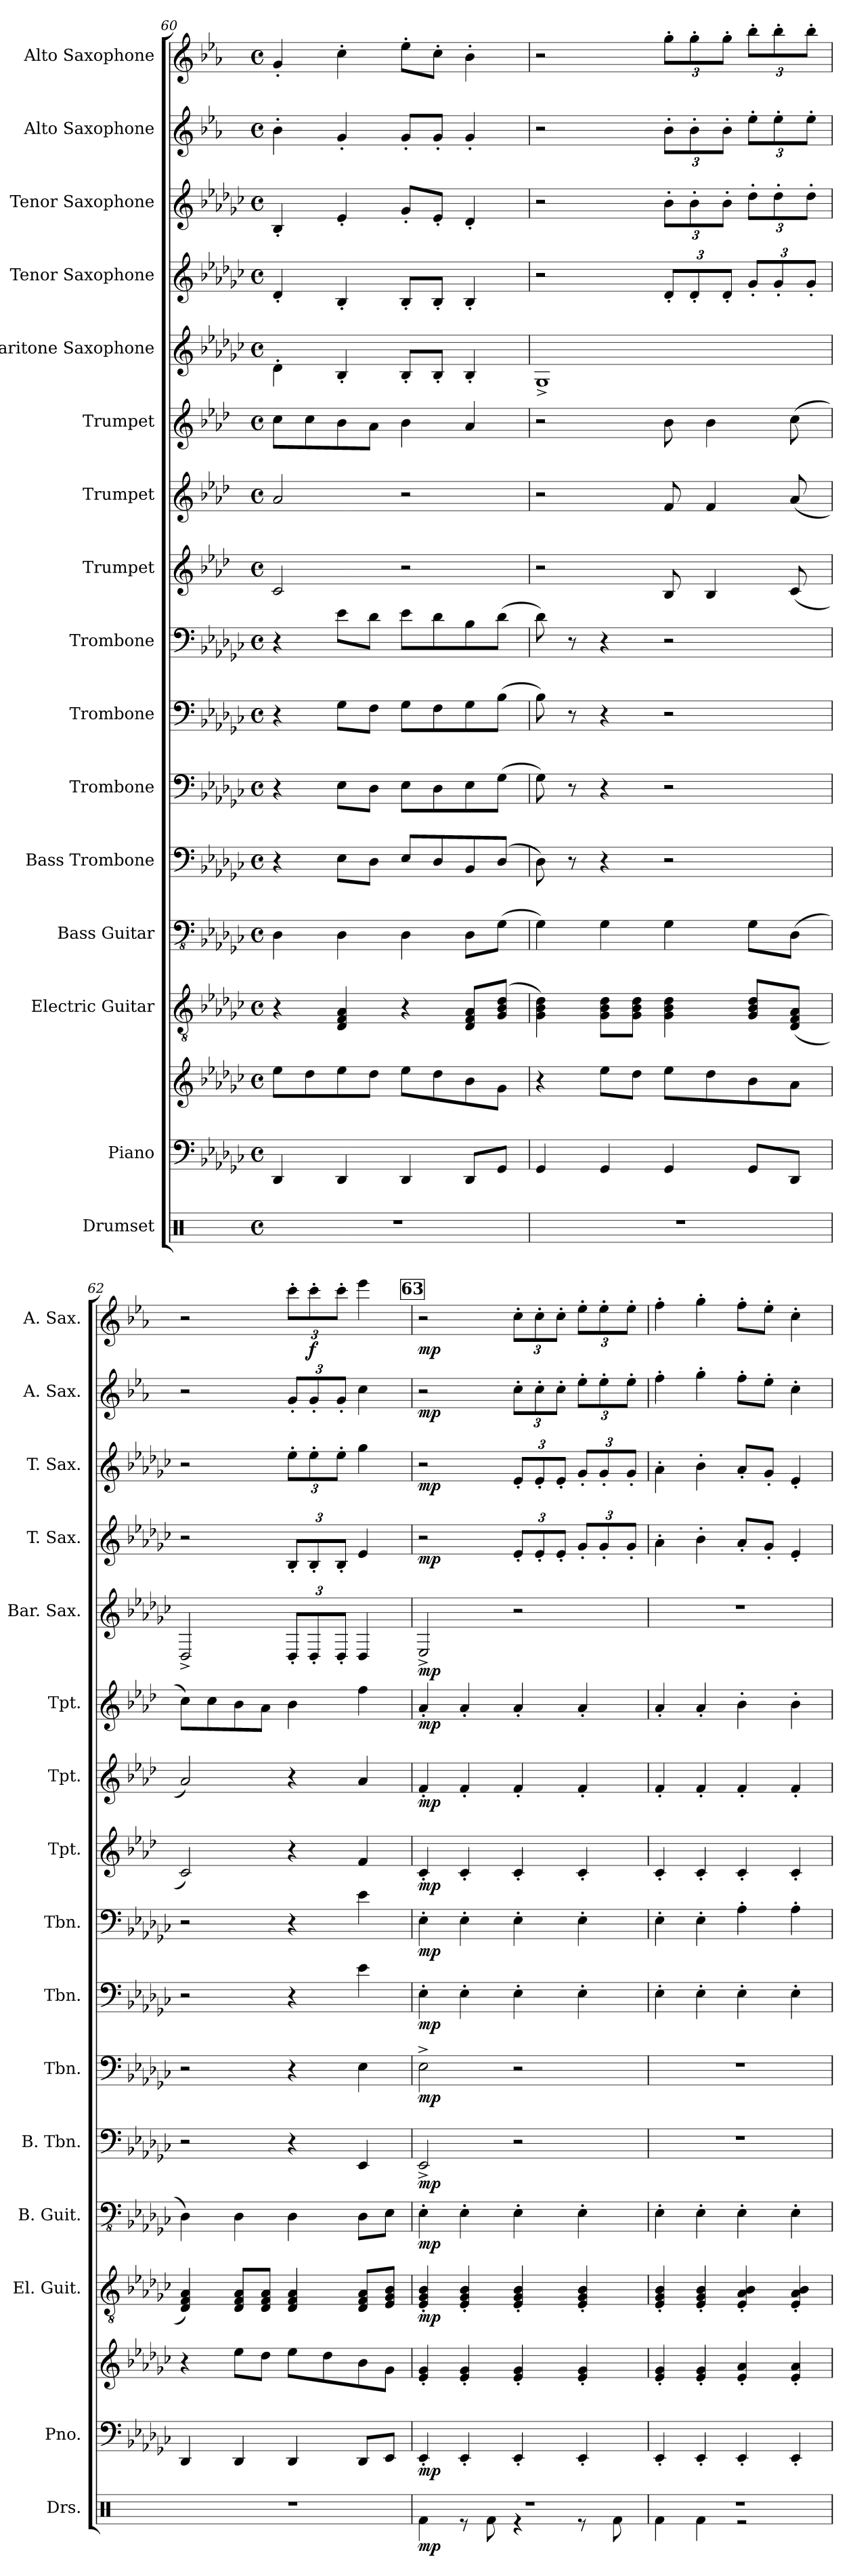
**kern	**dynam	**kern	**kern	**dynam	**kern	**dynam	**kern	**dynam	**kern	**dynam	**kern	**dynam	**kern	**dynam	**kern	**dynam	**kern	**dynam	**kern	**dynam	**kern	**dynam	**kern	**dynam	**kern	**dynam	**kern	**dynam	**kern	**dynam	**kern	**dynam
*part16	*part16	*part15	*part15	*part15	*part14	*part14	*part13	*part13	*part12	*part12	*part11	*part11	*part10	*part10	*part9	*part9	*part8	*part8	*part7	*part7	*part6	*part6	*part5	*part5	*part4	*part4	*part3	*part3	*part2	*part2	*part1	*part1
*staff17	*staff17	*staff16	*staff15	*staff15/16	*staff14	*staff14	*staff13	*staff13	*staff12	*staff12	*staff11	*staff11	*staff10	*staff10	*staff9	*staff9	*staff8	*staff8	*staff7	*staff7	*staff6	*staff6	*staff5	*staff5	*staff4	*staff4	*staff3	*staff3	*staff2	*staff2	*staff1	*staff1
*I"Drumset	*	*I"Piano	*	*	*I"Electric Guitar	*	*I"Bass Guitar	*	*I"Bass Trombone	*	*I"Trombone	*	*I"Trombone	*	*I"Trombone	*	*I"Trumpet	*	*I"Trumpet	*	*I"Trumpet	*	*I"Baritone Saxophone	*	*I"Tenor Saxophone	*	*I"Tenor Saxophone	*	*I"Alto Saxophone	*	*I"Alto Saxophone	*
*I'Drs.	*	*I'Pno.	*	*	*I'El. Guit.	*	*I'B. Guit.	*	*I'B. Tbn.	*	*I'Tbn.	*	*I'Tbn.	*	*I'Tbn.	*	*I'Tpt.	*	*I'Tpt.	*	*I'Tpt.	*	*I'Bar. Sax.	*	*I'T. Sax.	*	*I'T. Sax.	*	*I'A. Sax.	*	*I'A. Sax.	*
*clefX	*	*clefF4	*clefG2	*	*clefGv2	*	*clefFv4	*	*clefF4	*	*clefF4	*	*clefF4	*	*clefF4	*	*clefG2	*	*clefG2	*	*clefG2	*	*clefG2	*	*clefG2	*	*clefG2	*	*clefG2	*	*clefG2	*
*	*	*	*	*	*	*	*	*	*	*	*	*	*	*	*	*	*ITrd1c2	*	*ITrd1c2	*	*ITrd1c2	*	*ITrd12c21	*	*ITrd8c14	*	*ITrd8c14	*	*ITrd5c9	*	*ITrd5c9	*
*k[]	*	*k[b-e-a-d-g-c-]	*k[b-e-a-d-g-c-]	*	*k[b-e-a-d-g-c-]	*	*k[b-e-a-d-g-c-]	*	*k[b-e-a-d-g-c-]	*	*k[b-e-a-d-g-c-]	*	*k[b-e-a-d-g-c-]	*	*k[b-e-a-d-g-c-]	*	*k[b-e-a-d-g-c-]	*	*k[b-e-a-d-g-c-]	*	*k[b-e-a-d-g-c-]	*	*k[b-e-a-d-g-c-]	*	*k[b-e-a-d-g-c-]	*	*k[b-e-a-d-g-c-]	*	*k[b-e-a-d-g-c-]	*	*k[b-e-a-d-g-c-]	*
*M4/4	*	*M4/4	*M4/4	*	*M4/4	*	*M4/4	*	*M4/4	*	*M4/4	*	*M4/4	*	*M4/4	*	*M4/4	*	*M4/4	*	*M4/4	*	*M4/4	*	*M4/4	*	*M4/4	*	*M4/4	*	*M4/4	*
*met(c)	*	*met(c)	*met(c)	*	*met(c)	*	*met(c)	*	*met(c)	*	*met(c)	*	*met(c)	*	*met(c)	*	*met(c)	*	*met(c)	*	*met(c)	*	*met(c)	*	*met(c)	*	*met(c)	*	*met(c)	*	*met(c)	*
=60	=60	=60	=60	=60	=60	=60	=60	=60	=60	=60	=60	=60	=60	=60	=60	=60	=60	=60	=60	=60	=60	=60	=60	=60	=60	=60	=60	=60	=60	=60	=60	=60
1r	.	4DD-/	8ee-\L	.	4r	.	4DD-\	.	4r	.	4r	.	4r	.	4r	.	2B-/	.	2g-/	.	8b-\L	.	4D-'\	.	4D-'/	.	4BB-'/	.	4d-'\	.	4B-'/	.
.	.	.	8dd-\	.	.	.	.	.	.	.	.	.	.	.	.	.	.	.	.	.	8b-\	.	.	.	.	.	.	.	.	.	.	.
.	.	4DD-/	8ee-\	.	4D-/ 4F/ 4A-/	.	4DD-\	.	8E-\L	.	8E-\L	.	8G-\L	.	8e-\L	.	.	.	.	.	8a-\	.	4BB-'/	.	4BB-'/	.	4E-'/	.	4B-'/	.	4e-'\	.
.	.	.	8dd-\J	.	.	.	.	.	8D-\J	.	8D-\J	.	8F\J	.	8d-\J	.	.	.	.	.	8g-\J	.	.	.	.	.	.	.	.	.	.	.
.	.	4DD-/	8ee-\L	.	4r	.	4DD-\	.	8E-/L	.	8E-\L	.	8G-\L	.	8e-\L	.	2r	.	2r	.	4a-\	.	8BB-'/L	.	8BB-'/L	.	8G-'/L	.	8B-'/L	.	8g-'\L	.
.	.	.	8dd-\	.	.	.	.	.	8D-/	.	8D-\	.	8F\	.	8d-\	.	.	.	.	.	.	.	8BB-'/J	.	8BB-'/J	.	8E-'/J	.	8B-'/J	.	8e-'\J	.
.	.	8DD-/L	8b-\	.	8D-/ 8F/ 8A-/L	.	8DD-\L	.	8BB-/	.	8E-\	.	8G-\	.	8B-\	.	.	.	.	.	4g-/	.	4BB-'/	.	4BB-'/	.	4D-'/	.	4B-'/	.	4d-'\	.
.	.	8GG-/J	8g-\J	.	(8G-/ 8B-/ 8d-/J	.	(8GG-\J	.	(8D-/J	.	(8G-\J	.	(8B-\J	.	(8d-\J	.	.	.	.	.	.	.	.	.	.	.	.	.	.	.	.	.
!!LO:PB:g=z
=61	=61	=61	=61	=61	=61	=61	=61	=61	=61	=61	=61	=61	=61	=61	=61	=61	=61	=61	=61	=61	=61	=61	=61	=61	=61	=61	=61	=61	=61	=61	=61	=61
1r	.	4GG-/	4r	.	4G-\ 4B-\ 4d-\)	.	4GG-\)	.	8D-\)	.	8G-\)	.	8B-\)	.	8d-\)	.	2r	.	2r	.	2r	.	1GG-^	.	2r	.	2r	.	2r	.	2r	.
.	.	.	.	.	.	.	.	.	8r	.	8r	.	8r	.	8r	.	.	.	.	.	.	.	.	.	.	.	.	.	.	.	.	.
.	.	4GG-/	8ee-\L	.	8G-\ 8B-\ 8d-\L	.	4GG-\	.	4r	.	4r	.	4r	.	4r	.	.	.	.	.	.	.	.	.	.	.	.	.	.	.	.	.
.	.	.	8dd-\J	.	8G-\ 8B-\ 8d-\J	.	.	.	.	.	.	.	.	.	.	.	.	.	.	.	.	.	.	.	.	.	.	.	.	.	.	.
*	*	*	*	*	*	*	*	*	*	*	*	*	*	*	*	*	*	*	*	*	*	*	*	*	*Xbrackettup	*	*Xbrackettup	*	*Xbrackettup	*	*Xbrackettup	*
.	.	4GG-/	8ee-\L	.	4G-\ 4B-\ 4d-\	.	4GG-\	.	2r	.	2r	.	2r	.	2r	.	8A-/	.	8e-/	.	8a-\	.	.	.	12D-'/L	.	12B-'\L	.	12d-'\L	.	12b-'\L	.
.	.	.	.	.	.	.	.	.	.	.	.	.	.	.	.	.	.	.	.	.	.	.	.	.	12D-'/	.	12B-'\	.	12d-'\	.	12b-'\	.
.	.	.	8dd-\	.	.	.	.	.	.	.	.	.	.	.	.	.	4A-/	.	4e-/	.	4a-\	.	.	.	.	.	.	.	.	.	.	.
.	.	.	.	.	.	.	.	.	.	.	.	.	.	.	.	.	.	.	.	.	.	.	.	.	12D-'/J	.	12B-'\J	.	12d-'\J	.	12b-'\J	.
.	.	8GG-/L	8b-\	.	8G-/ 8B-/ 8d-/L	.	8GG-\L	.	.	.	.	.	.	.	.	.	.	.	.	.	.	.	.	.	12G-'/L	.	12d-'\L	.	12g-'\L	.	12dd-'\L	.
.	.	.	.	.	.	.	.	.	.	.	.	.	.	.	.	.	.	.	.	.	.	.	.	.	12G-'/	.	12d-'\	.	12g-'\	.	12dd-'\	.
.	.	8DD-/J	8a-\J	.	(8D-/ 8F/ 8A-/J	.	(8DD-\J	.	.	.	.	.	.	.	.	.	(8B-/	.	(8g-/	.	(8b-\	.	.	.	.	.	.	.	.	.	.	.
.	.	.	.	.	.	.	.	.	.	.	.	.	.	.	.	.	.	.	.	.	.	.	.	.	12G-'/J	.	12d-'\J	.	12g-'\J	.	12dd-'\J	.
=62	=62	=62	=62	=62	=62	=62	=62	=62	=62	=62	=62	=62	=62	=62	=62	=62	=62	=62	=62	=62	=62	=62	=62	=62	=62	=62	=62	=62	=62	=62	=62	=62
1r	.	4DD-/	4r	.	4D-/ 4F/ 4A-/)	.	4DD-\)	.	2r	.	2r	.	2r	.	2r	.	2B-/)	.	2g-/)	.	8b-\L)	.	2DD-^/	.	2r	.	2r	.	2r	.	2r	.
.	.	.	.	.	.	.	.	.	.	.	.	.	.	.	.	.	.	.	.	.	8b-\	.	.	.	.	.	.	.	.	.	.	.
.	.	4DD-/	8ee-\L	.	8D-/ 8F/ 8A-/L	.	4DD-\	.	.	.	.	.	.	.	.	.	.	.	.	.	8a-\	.	.	.	.	.	.	.	.	.	.	.
.	.	.	8dd-\J	.	8D-/ 8F/ 8A-/J	.	.	.	.	.	.	.	.	.	.	.	.	.	.	.	8g-\J	.	.	.	.	.	.	.	.	.	.	.
*	*	*	*	*	*	*	*	*	*	*	*	*	*	*	*	*	*	*	*	*	*	*	*Xbrackettup	*	*	*	*	*	*	*	*	*
.	.	4DD-/	8ee-\L	.	4D-/ 4F/ 4A-/	.	4DD-\	.	4r	.	4r	.	4r	.	4r	.	4r	.	4r	.	4a-\	.	12DD-'/L	.	12BB-'/L	.	12e-'\L	.	12B-'/L	.	12ee-'\L	.
!	!	!	!	!	!	!	!	!	!	!	!	!	!	!	!	!	!	!	!	!	!	!	!	!	!	!	!	!	!	!	!	!LO:DY:b
.	.	.	.	.	.	.	.	.	.	.	.	.	.	.	.	.	.	.	.	.	.	.	12DD-'/	.	12BB-'/	.	12e-'\	.	12B-'/	.	12ee-'\	f
.	.	.	8dd-\	.	.	.	.	.	.	.	.	.	.	.	.	.	.	.	.	.	.	.	.	.	.	.	.	.	.	.	.	.
.	.	.	.	.	.	.	.	.	.	.	.	.	.	.	.	.	.	.	.	.	.	.	12DD-'/J	.	12BB-'/J	.	12e-'\J	.	12B-'/J	.	12ee-'\J	.
.	.	8DD-/L	8b-\	.	8D-/ 8F/ 8A-/L	.	8DD-\L	.	4EE-/	.	4E-\	.	4e-\	.	4e-\	.	4e-/	.	4g-/	.	4ee-\	.	4DD-/	.	4E-/	.	4g-\	.	4e-\	.	4gg-\	.
.	.	8EE-/J	8g-\J	.	8E-/ 8G-/ 8B-/J	.	8EE-\J	.	.	.	.	.	.	.	.	.	.	.	.	.	.	.	.	.	.	.	.	.	.	.	.	.
!!LO:REH:place=s1:a:B:fs=14:t=63
=63	=63	=63	=63	=63	=63	=63	=63	=63	=63	=63	=63	=63	=63	=63	=63	=63	=63	=63	=63	=63	=63	=63	=63	=63	=63	=63	=63	=63	=63	=63	=63	=63
*^	*	*	*	*	*	*	*	*	*	*	*	*	*	*	*	*	*	*	*	*	*	*	*	*	*	*	*	*	*	*	*	*
!	!	!LO:DY:b	!	!	!LO:DY:b=2	!	!LO:DY:b	!	!LO:DY:b	!	!LO:DY:b	!	!LO:DY:b	!	!LO:DY:b	!	!LO:DY:b	!	!LO:DY:b	!	!LO:DY:b	!	!LO:DY:b	!	!LO:DY:b	!	!LO:DY:b	!	!LO:DY:b	!	!LO:DY:b	!	!LO:DY:b
1r	4Rf\	mp	4EE-'/	4e-/' 4g-/'	mp	4E-/' 4G-/' 4B-/'	mp	4EE-'\	mp	2EE-^/	mp	2E-^\	mp	4E-'\	mp	4E-'\	mp	4B-'/	mp	4e-'/	mp	4g-'/	mp	2EE-^/	mp	2r	mp	2r	mp	2r	mp	2r	mp
.	8r	.	4EE-'/	4e-/' 4g-/'	.	4E-/' 4G-/' 4B-/'	.	4EE-'\	.	.	.	.	.	4E-'\	.	4E-'\	.	4B-'/	.	4e-'/	.	4g-'/	.	.	.	.	.	.	.	.	.	.	.
.	8Rf\	.	.	.	.	.	.	.	.	.	.	.	.	.	.	.	.	.	.	.	.	.	.	.	.	.	.	.	.	.	.	.	.
.	4r	.	4EE-'/	4e-/' 4g-/'	.	4E-/' 4G-/' 4B-/'	.	4EE-'\	.	2r	.	2r	.	4E-'\	.	4E-'\	.	4B-'/	.	4e-'/	.	4g-'/	.	2r	.	12E-'/L	.	12E-'/L	.	12e-'\L	.	12e-'\L	.
.	.	.	.	.	.	.	.	.	.	.	.	.	.	.	.	.	.	.	.	.	.	.	.	.	.	12E-'/	.	12E-'/	.	12e-'\	.	12e-'\	.
.	.	.	.	.	.	.	.	.	.	.	.	.	.	.	.	.	.	.	.	.	.	.	.	.	.	12E-'/J	.	12E-'/J	.	12e-'\J	.	12e-'\J	.
.	8r	.	4EE-'/	4e-/' 4g-/'	.	4E-/' 4G-/' 4B-/'	.	4EE-'\	.	.	.	.	.	4E-'\	.	4E-'\	.	4B-'/	.	4e-'/	.	4g-'/	.	.	.	12G-'/L	.	12G-'/L	.	12g-'\L	.	12g-'\L	.
.	.	.	.	.	.	.	.	.	.	.	.	.	.	.	.	.	.	.	.	.	.	.	.	.	.	12G-'/	.	12G-'/	.	12g-'\	.	12g-'\	.
.	8Rf\	.	.	.	.	.	.	.	.	.	.	.	.	.	.	.	.	.	.	.	.	.	.	.	.	.	.	.	.	.	.	.	.
.	.	.	.	.	.	.	.	.	.	.	.	.	.	.	.	.	.	.	.	.	.	.	.	.	.	12G-'/J	.	12G-'/J	.	12g-'\J	.	12g-'\J	.
=64	=64	=64	=64	=64	=64	=64	=64	=64	=64	=64	=64	=64	=64	=64	=64	=64	=64	=64	=64	=64	=64	=64	=64	=64	=64	=64	=64	=64	=64	=64	=64	=64	=64
1r	4Rf\	.	4EE-'/	4e-/' 4g-/'	.	4E-/' 4G-/' 4B-/'	.	4EE-'\	.	1r	.	1r	.	4E-'\	.	4E-'\	.	4B-'/	.	4e-'/	.	4g-'/	.	1r	.	4A-'\	.	4A-'\	.	4a-'\	.	4a-'\	.
.	4Rf\	.	4EE-'/	4e-/' 4g-/'	.	4E-/' 4G-/' 4B-/'	.	4EE-'\	.	.	.	.	.	4E-'\	.	4E-'\	.	4B-'/	.	4e-'/	.	4g-'/	.	.	.	4B-'\	.	4B-'\	.	4b-'\	.	4b-'\	.
.	2r	.	4EE-'/	4e-/' 4a-/'	.	4E-/' 4A-/' 4B-/'	.	4EE-'\	.	.	.	.	.	4E-'\	.	4A-'\	.	4B-'/	.	4e-'/	.	4a-'\	.	.	.	8A-'/L	.	8A-'/L	.	8a-'\L	.	8a-'\L	.
.	.	.	.	.	.	.	.	.	.	.	.	.	.	.	.	.	.	.	.	.	.	.	.	.	.	8G-'/J	.	8G-'/J	.	8g-'\J	.	8g-'\J	.
.	.	.	4EE-'/	4e-/' 4a-/'	.	4E-/' 4A-/' 4B-/'	.	4EE-'\	.	.	.	.	.	4E-'\	.	4A-'\	.	4B-'/	.	4e-'/	.	4a-'\	.	.	.	4E-'/	.	4E-'/	.	4e-'\	.	4e-'\	.
*v	*v	*	*	*	*	*	*	*	*	*	*	*	*	*	*	*	*	*	*	*	*	*	*	*	*	*	*	*	*	*	*	*	*
=	=	=	=	=	=	=	=	=	=	=	=	=	=	=	=	=	=	=	=	=	=	=	=	=	=	=	=	=	=	=	=	=
*-	*-	*-	*-	*-	*-	*-	*-	*-	*-	*-	*-	*-	*-	*-	*-	*-	*-	*-	*-	*-	*-	*-	*-	*-	*-	*-	*-	*-	*-	*-	*-	*-
